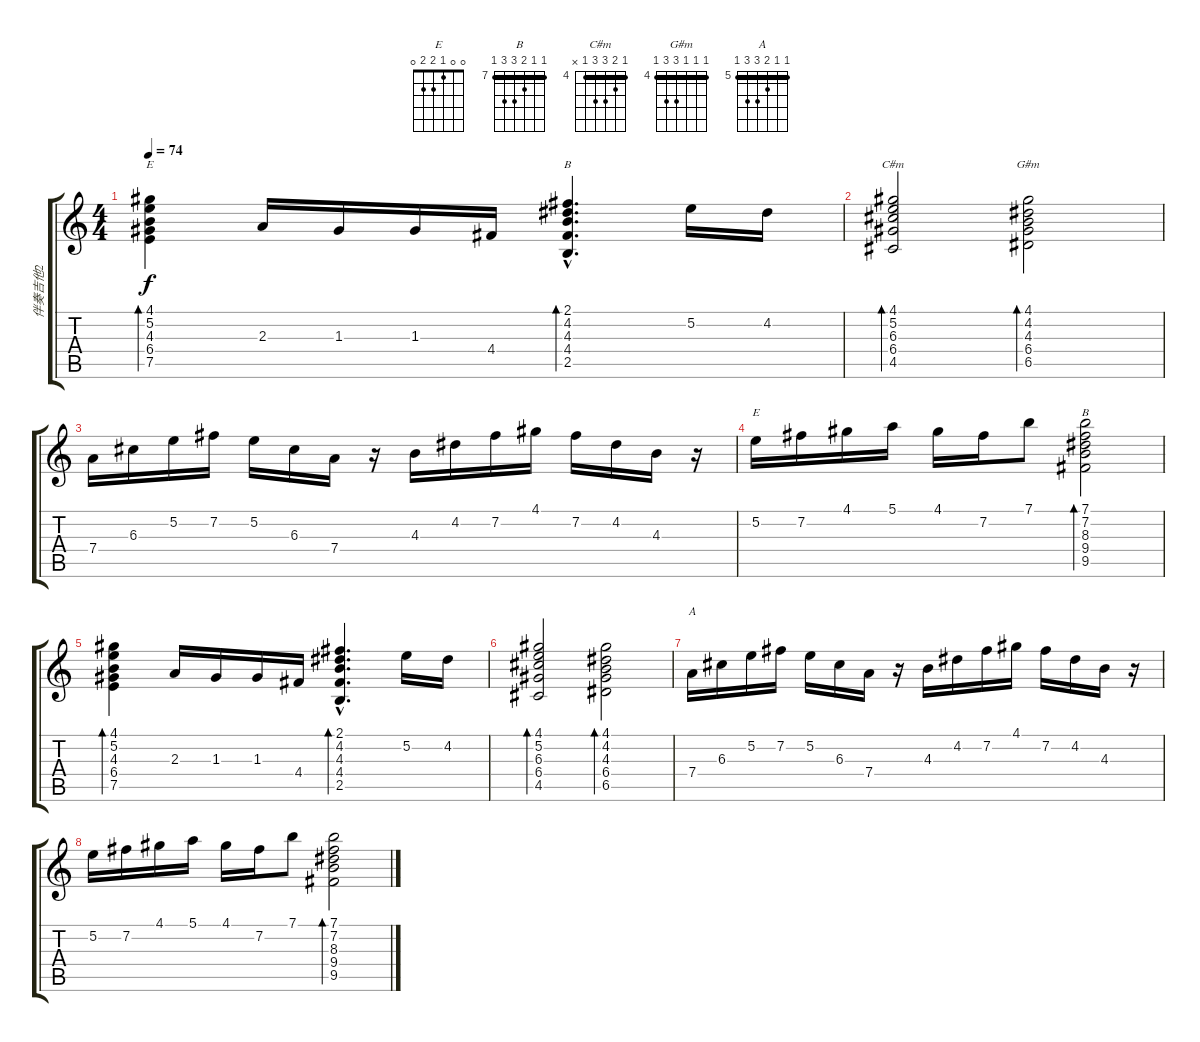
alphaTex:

\track ("伴奏吉他2" "伴奏吉他2") {instrument electricguitarjazz}
\staff {score tabs}
\tuning (E4 B3 G3 D3 A2 E2) {hide}
\chord ("E" 4 5 4 6 7 0) {firstfret 4 barre 4}
\chord ("B" 2 4 4 4 2 x) {barre 2}
\chord ("C#m" 4 5 6 6 4 x) {firstfret 4 barre 4}
\chord ("G#m" 4 4 4 6 6 4) {firstfret 4 barre 4}
\chord ("E" 0 0 1 2 2 0)
\chord ("B" 7 7 8 9 9 7) {firstfret 7 barre 7}
\chord ("A" 5 5 6 7 7 5) {firstfret 5 barre 5}
\ts (4 4)
\tempo 74
\clef g2
\ks c
(4.1 5.2 4.3 6.4 7.5).4{bd 60 ch "E" dy f} 2.3.16 1.3.16 1.3.16 4.4.16 (2.1{hac} 4.2{hac} 4.3{hac} 4.4{hac} 2.5{hac}).4{d bd 120 ch "B"} 5.2.16 4.2.16 |
(4.1 5.2 6.3 6.4 4.5).2{bd 120 ch "C#m"} (4.1 4.2 4.3 6.4 6.5).2{bd 120 ch "G#m"} |
7.4.16 6.3.16 5.2.16 7.2.16 5.2.16 6.3.16 7.4.16 r.16 4.3.16 4.2.16 7.2.16 4.1.16 7.2.16 4.2.16 4.3.16 r.16 |
5.2.16{ch "E"} 7.2.16 4.1.16 5.1.16 4.1.16 7.2.16 7.1.8 (7.1 7.2 8.3 9.4 9.5).2{bd 60 ch "B"} |
(4.1 5.2 4.3 6.4 7.5).4{bd 60} 2.3.16 1.3.16 1.3.16 4.4.16 (2.1{hac} 4.2{hac} 4.3{hac} 4.4{hac} 2.5{hac}).4{d bd 120} 5.2.16 4.2.16 |
(4.1 5.2 6.3 6.4 4.5).2{bd 120} (4.1 4.2 4.3 6.4 6.5).2{bd 120} |
7.4.16{ch "A"} 6.3.16 5.2.16 7.2.16 5.2.16 6.3.16 7.4.16 r.16 4.3.16 4.2.16 7.2.16 4.1.16 7.2.16 4.2.16 4.3.16 r.16 |
5.2.16 7.2.16 4.1.16 5.1.16 4.1.16 7.2.16 7.1.8 (7.1 7.2 8.3 9.4 9.5).2{bd 60}
